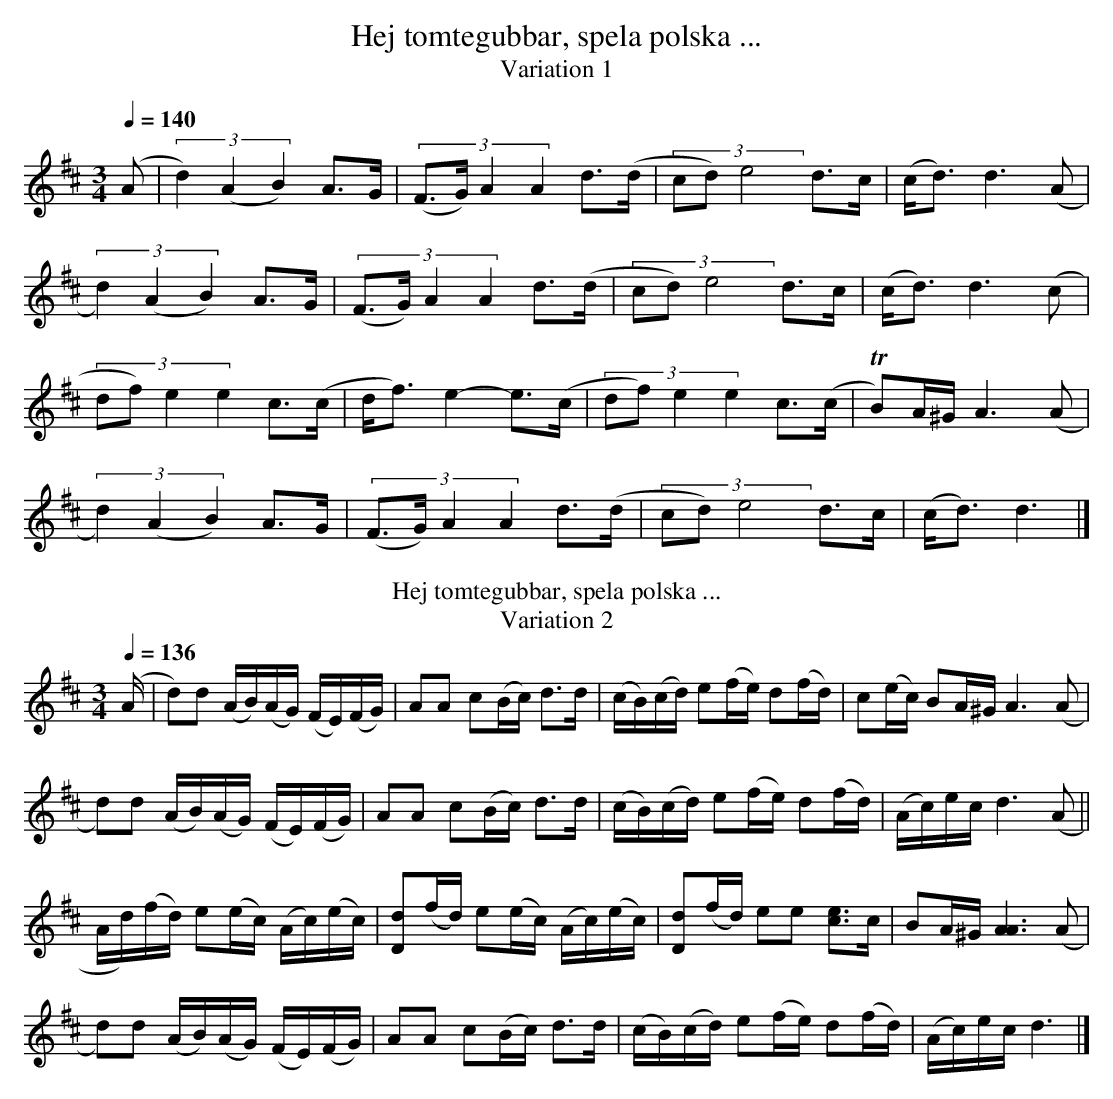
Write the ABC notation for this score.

X:1
T:Hej tomtegubbar, spela polska ...
T:Variation 1
M:3/4
L:1/4
Q:1/4=140
K:D
(A/|(3d)(AB) A/>G/|(3:2:4 (F/>G/)AA d/>(d/|(3:2:3 c/d/)e2 d/>c/|(c/<d/)d>(A|!
(3d)(AB) A/>G/|(3:2:4 (F/>G/)AA d/>(d/|(3:2:3 c/d/)e2 d/>c/|(c/<d/)d>(c|!
(3:2:4 d/f/)ee c/>(c/|d/<f/)e- e/>(c/|(3:2:4d/f/)ee c/>(c/|TB/)A/4^G/4 A>(A|!
(3d)(AB) A/>G/|(3:2:4 (F/>G/)AA d/>(d/|(3:2:3 c/d/)e2 d/>c/|(c/<d/)d>|]
T:Hej tomtegubbar, spela polska ...
T:Variation 2
M:3/4
L:1/16
Q:1/4=136
K:D
(A2|d2)d2 (AB)(AG) (FE)(FG)|A2A2 c2(Bc) d3d|(cB)(cd) e2(fe) d2(fd)|c2(ec) B2A^G A6 (A2|!
d2)d2 (AB)(AG) (FE)(FG)|A2A2 c2(Bc) d3d|(cB)(cd) e2(fe) d2(fd)|(Ac)ec d6 (A2||!
Ad)(fd) e2(ec) (Ac)(ec)|[D2d2](fd) e2(ec) (Ac)(ec)|[D2d2](fd) e2e2 [c3e3]c|B2A^G [A6A6](A2|!
d2)d2 (AB)(AG) (FE)(FG)|A2A2 c2(Bc) d3d|(cB)(cd) e2(fe) d2(fd)|(Ac)ec d6|]
